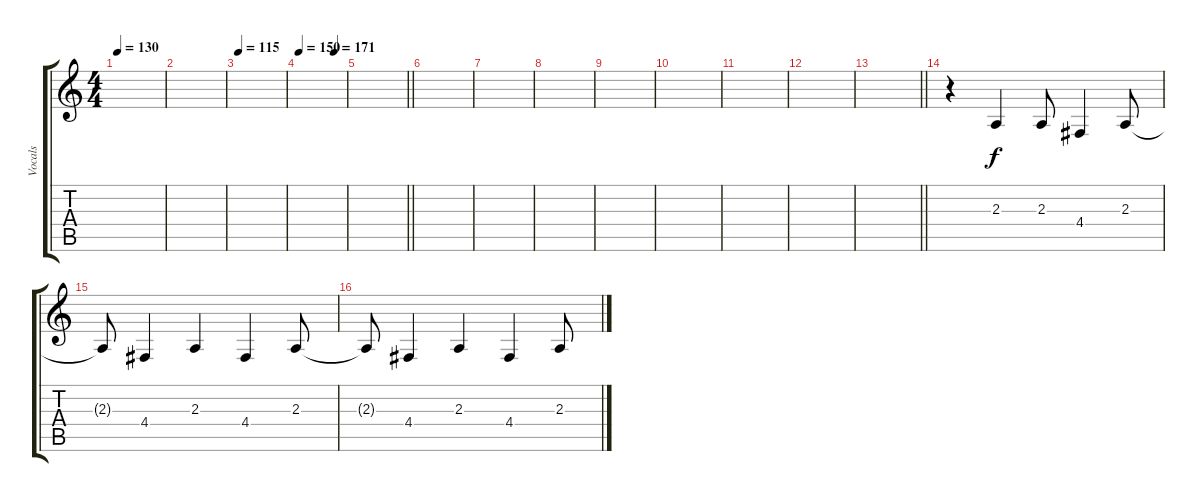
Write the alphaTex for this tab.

\track ("Vocals" "Vocals") {instrument clarinet}
\staff {score tabs}
\tuning (E4 B3 G3 D3 A2 E2) {hide}
\ts (4 4)
\tempo 130
\clef g2
\ks c
|
|
\tempo 115
|
\tempo 150
\tempo (171 0.75)
|
\barLineRight lightlight
|
|
|
|
|
|
|
|
\barLineRight lightlight
|
r.4 2.3.4 2.3.8 4.4.4 2.3.8 |
2.3{t}.8 4.4.4 2.3.4 4.4.4 2.3.8 |
2.3{t}.8 4.4.4 2.3.4 4.4.4 2.3.8
